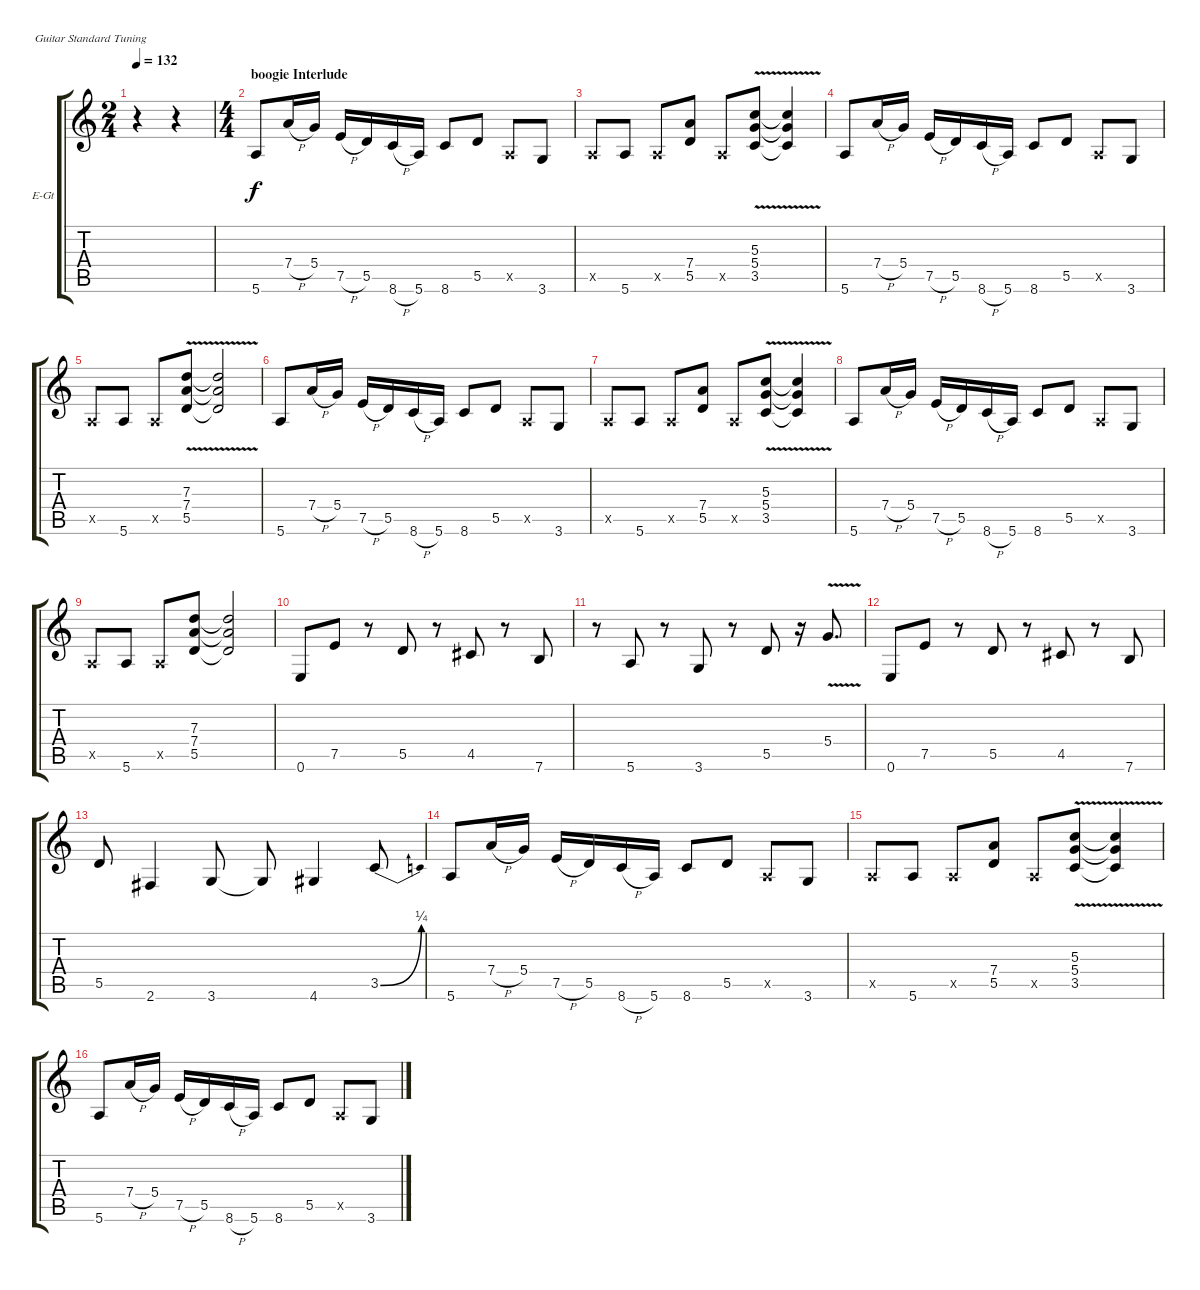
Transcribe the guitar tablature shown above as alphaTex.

\bracketExtendMode groupsimilarinstruments
\firstSystemTrackNameOrientation horizontal
\otherSystemsTrackNameOrientation horizontal
\track ("guitar dist" "E-Gt") {multiBarRest instrument distortionguitar}
\staff {score tabs}
\tuning (E4 B3 G3 D3 A2 E2)
\ts (2 4)
\tempo 132
\clef g2
\ks c
r.4{dy f} r.4 |
\ts (4 4)
\section ("" "boogie Interlude")
5.6.8 7.4{h}.16 5.4.16 7.5{h}.16 5.5.16 8.6{h}.16 5.6.16 8.6.8 5.5.8 0.5{x}.8 3.6.8 |
0.5{x}.8 5.6.8 0.5{x}.8 (7.4 5.5).8 0.5{x}.8 (5.3{v} 5.4{v} 3.5{v}).8 (5.3{v t} 5.4{v t} 3.5{v t}).4 |
5.6.8 7.4{h}.16 5.4.16 7.5{h}.16 5.5.16 8.6{h}.16 5.6.16 8.6.8 5.5.8 0.5{x}.8 3.6.8 |
0.5{x}.8 5.6.8 0.5{x}.8 (7.3{v} 7.4{v} 5.5{v}).8 (7.3{v t} 7.4{v t} 5.5{v t}).2 |
5.6.8 7.4{h}.16 5.4.16 7.5{h}.16 5.5.16 8.6{h}.16 5.6.16 8.6.8 5.5.8 0.5{x}.8 3.6.8 |
0.5{x}.8 5.6.8 0.5{x}.8 (7.4 5.5).8 0.5{x}.8 (5.3{v} 5.4{v} 3.5{v}).8 (5.3{v t} 5.4{v t} 3.5{v t}).4 |
5.6.8 7.4{h}.16 5.4.16 7.5{h}.16 5.5.16 8.6{h}.16 5.6.16 8.6.8 5.5.8 0.5{x}.8 3.6.8 |
0.5{x}.8 5.6.8 0.5{x}.8 (7.3 7.4 5.5).8 (7.3{t} 7.4{t} 5.5{t}).2 |
0.6.8 7.5.8 r.8 5.5.8 r.8 4.5.8 r.8 7.6.8 |
r.8 5.6.8 r.8 3.6.8 r.8 5.5.8 r.16 5.4{v}.8{d} |
0.6.8 7.5.8 r.8 5.5.8 r.8 4.5.8 r.8 7.6.8 |
5.5.8 2.6.4 3.6.8 3.6{t}.8 4.6.4 3.5{be (bend 0 0 60 1)}.8 |
5.6.8 7.4{h}.16 5.4.16 7.5{h}.16 5.5.16 8.6{h}.16 5.6.16 8.6.8 5.5.8 0.5{x}.8 3.6.8 |
0.5{x}.8 5.6.8 0.5{x}.8 (7.4 5.5).8 0.5{x}.8 (5.3{v} 5.4{v} 3.5{v}).8 (5.3{v t} 5.4{v t} 3.5{v t}).4 |
5.6.8 7.4{h}.16 5.4.16 7.5{h}.16 5.5.16 8.6{h}.16 5.6.16 8.6.8 5.5.8 0.5{x}.8 3.6.8
